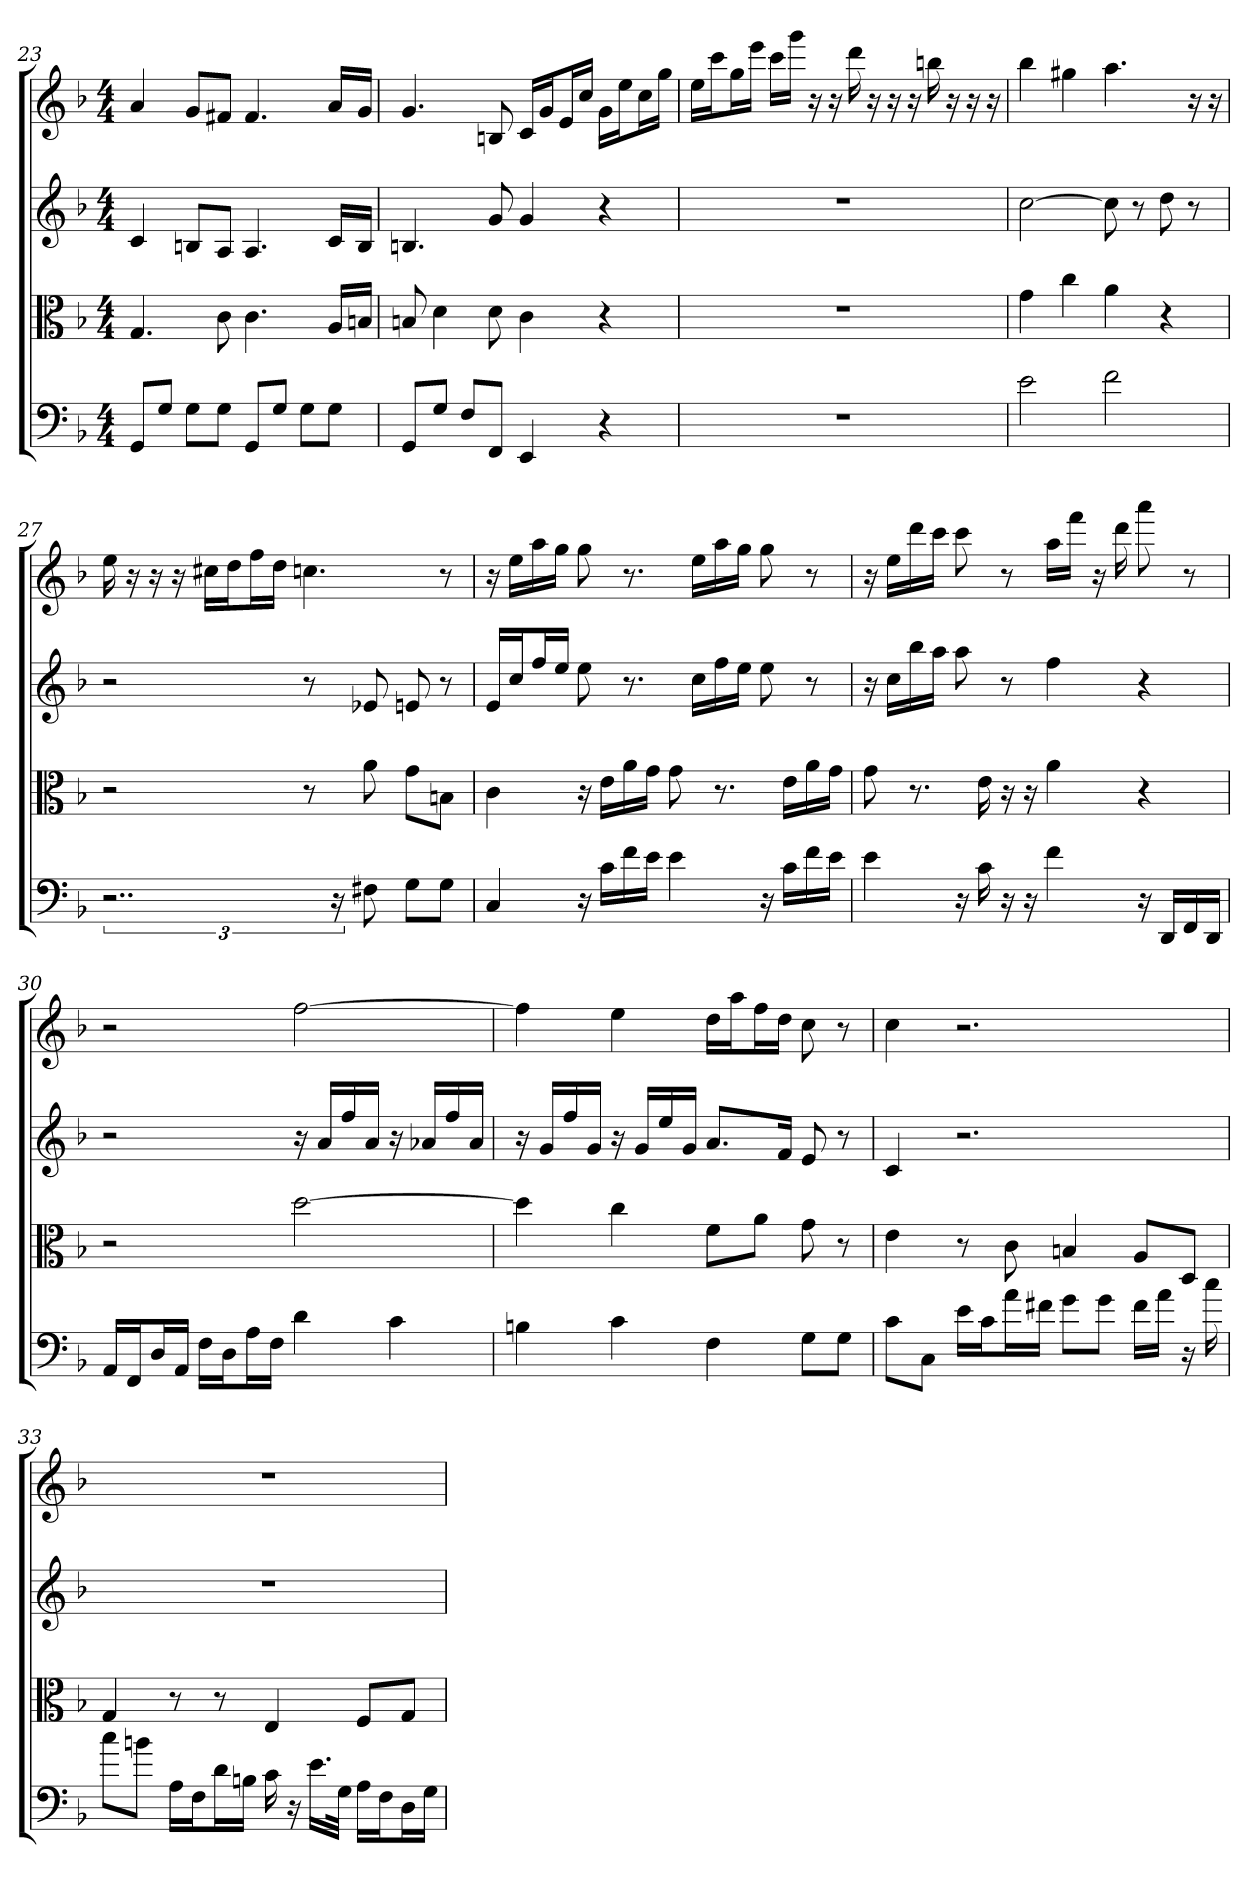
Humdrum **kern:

**kern	**kern	**kern	**kern
*part4	*part3	*part2	*part1
*staff4	*staff3	*staff2	*staff1
*clefF4	*clefC3	*clefG2	*clefG2
*k[b-]	*k[b-]	*k[b-]	*k[b-]
*F:	*F:	*F:	*F:
*M4/4	*M4/4	*M4/4	*M4/4
=23	=23	=23	=23
8GG/L	4.G	4c	4a
8G/J	.	.	.
8G\L	.	8Bn/L	8g/L
8G\J	8c	8A/J	8f#X/J
8GG/L	4.c	4.A	4.f#
8G/J	.	.	.
8G\L	.	.	.
8G\J	16A/LL	16c/LL	16a/LL
.	16Bn/JJ	16B/JJ	16g/JJ
=24	=24	=24	=24
8GG/L	8Bn	4.Bn	4.g
8G/J	4d	.	.
8F/L	.	.	.
8FF/J	8d	8g	8Bn
4EE	4c	4g	16c/LL
.	.	.	16g/J
.	.	.	16e/L
.	.	.	16cc/JJ
4r	4r	4r	16g\LL
.	.	.	16ee\J
.	.	.	16cc\L
.	.	.	16gg\JJ
=25	=25	=25	=25
1r	1r	1r	16ee\LL
.	.	.	16ccc\J
.	.	.	16gg\L
.	.	.	16eee\JJ
.	.	.	16ccc\LL
.	.	.	16ggg\JJ
.	.	.	16r
.	.	.	16r
.	.	.	16ddd
.	.	.	16r
.	.	.	16r
.	.	.	16r
.	.	.	16bbn
.	.	.	16r
.	.	.	16r
.	.	.	16r
=26	=26	=26	=26
2e	4g	[2cc	4bb-
.	4cc	.	4gg#X
2f	4a	8cc]	4.aa
.	.	8r	.
.	4r	8dd	.
.	.	8r	16r
.	.	.	16r
=27	=27	=27	=27
3..r	2r	2r	16ee
.	.	.	16r
.	.	.	16r
.	.	.	16r
.	.	.	16cc#X\LL
.	.	.	16dd\J
.	.	.	16ff\L
.	.	.	16dd\JJ
.	8r	8r	4.ccn
24r	.	.	.
8F#X	8a	8e-X	.
8G\L	8g\L	8en	.
8G\J	8Bn\J	8r	8r
=28	=28	=28	=28
4C	4c	16e/LL	16r
.	.	16cc/J	16ee\LL
.	.	16ff/L	16aa\
.	.	16ee/JJ	16gg\JJ
16r	16r	8ee	8gg
16c\LL	16e\LL	.	.
16f\	16a\	8.r	8.r
16e\JJ	16g\JJ	.	.
4e	8g	.	.
.	.	16cc\LL	16ee\LL
.	8.r	16ff\	16aa\
.	.	16ee\JJ	16gg\JJ
16r	.	8ee	8gg
16c\LL	16e\LL	.	.
16f\	16a\	8r	8r
16e\JJ	16g\JJ	.	.
=29	=29	=29	=29
4e	8g	16r	16r
.	.	16cc\LL	16ee\LL
.	8.r	16bb-\	16ddd\
.	.	16aa\JJ	16ccc\JJ
16r	.	8aa	8ccc
16c	16e	.	.
16r	16r	8r	8r
16r	16r	.	.
4f	4a	4ff	16aa\LL
.	.	.	16fff\JJ
.	.	.	16r
.	.	.	16ddd
16r	4r	4r	8aaa
16DD/LL	.	.	.
16FF/	.	.	8r
16DD/JJ	.	.	.
=30	=30	=30	=30
16AA/LL	2r	2r	2r
16FF/J	.	.	.
16D/L	.	.	.
16AA/JJ	.	.	.
16F\LL	.	.	.
16D\J	.	.	.
16A\L	.	.	.
16F\JJ	.	.	.
4d	[2dd	16r	[2ff
.	.	16a/LL	.
.	.	16ff/	.
.	.	16a/JJ	.
4c	.	16r	.
.	.	16a-X/LL	.
.	.	16ff/	.
.	.	16a-/JJ	.
=31	=31	=31	=31
4Bn	4dd]	16r	4ff]
.	.	16g/LL	.
.	.	16ff/	.
.	.	16g/JJ	.
4c	4cc	16r	4ee
.	.	16g/LL	.
.	.	16ee/	.
.	.	16g/JJ	.
4F	8f\L	8.a/L	16dd\LL
.	.	.	16aa\J
.	8a\J	.	16ff\L
.	.	16f/Jk	16dd\JJ
8G\L	8g	8e	8cc
8G\J	8r	8r	8r
=32	=32	=32	=32
8c\L	4e	4c	4cc
8C\J	.	.	.
16e\LL	8r	2.r	2.r
16c\J	.	.	.
16a\L	8c	.	.
16f#X\JJ	.	.	.
8g\L	4Bn	.	.
8g\J	.	.	.
16f#\LL	8A/L	.	.
16a\JJ	.	.	.
16r	8D/J	.	.
16cc	.	.	.
=33	=33	=33	=33
8cc\L	4G	1r	1r
8bn\J	.	.	.
16A\LL	8r	.	.
16F\J	.	.	.
16d\L	8r	.	.
16Bn\JJ	.	.	.
16c	4E	.	.
16r	.	.	.
16.e\LL	.	.	.
32G\JJk	.	.	.
16A\LL	8F/L	.	.
16F\J	.	.	.
16D\L	8G/J	.	.
16G\JJ	.	.	.
=	=	=	=
*-	*-	*-	*-
